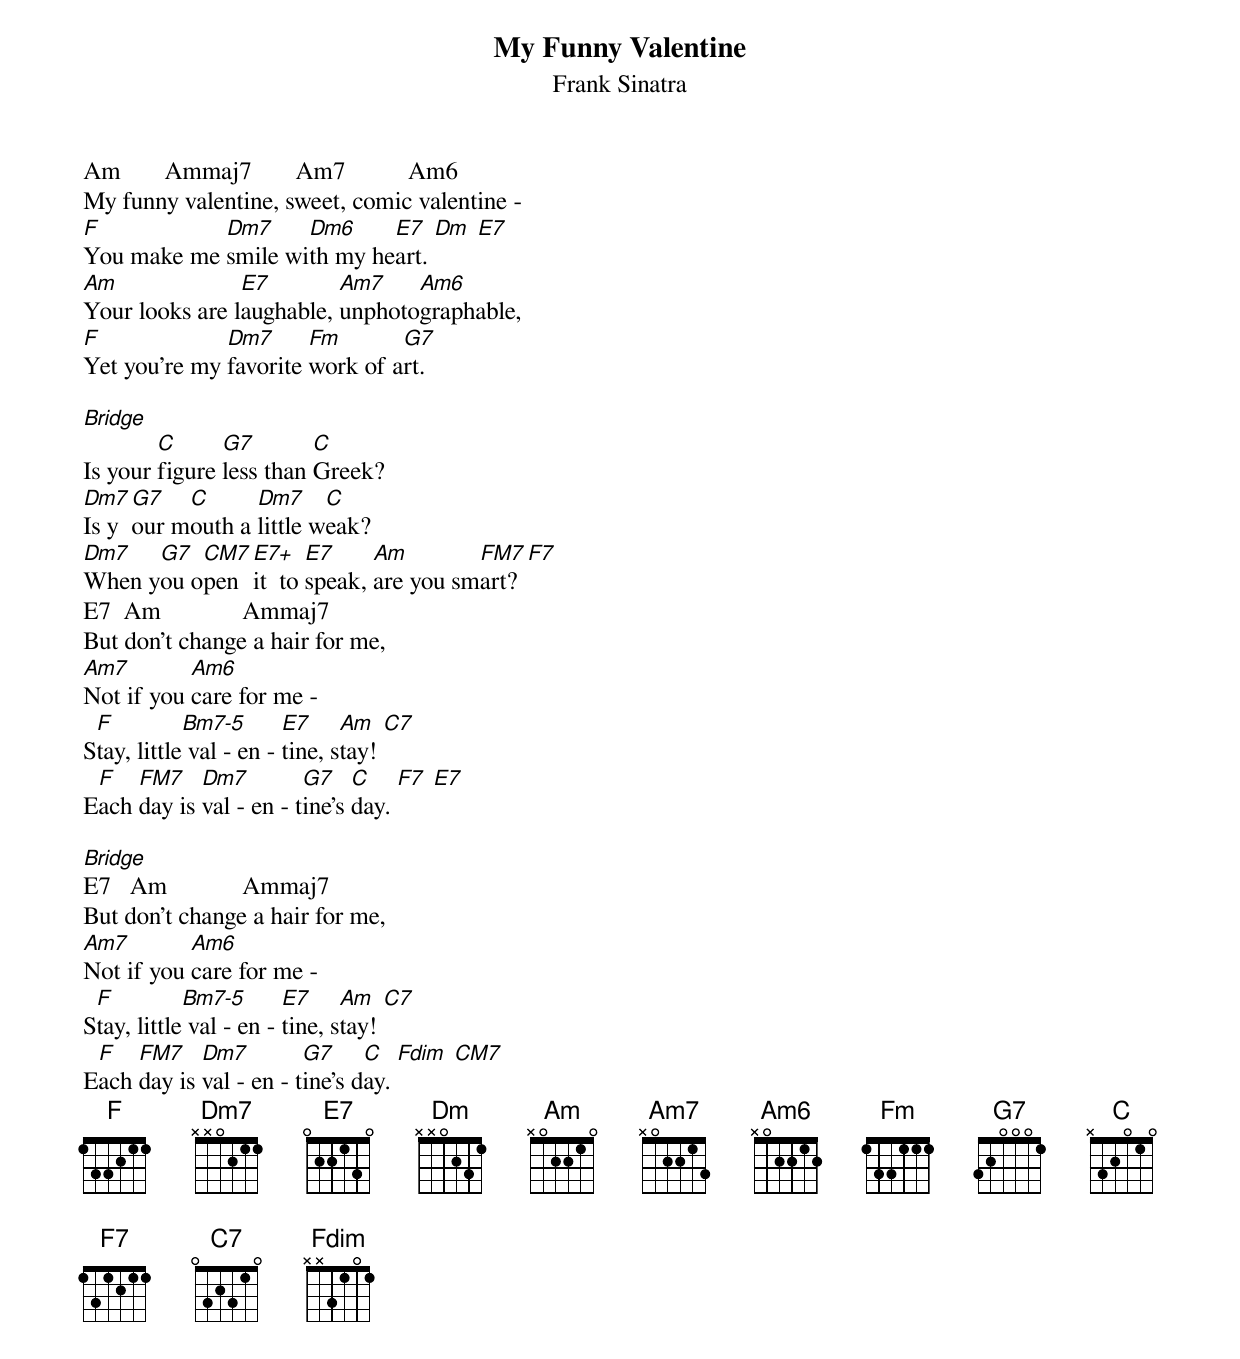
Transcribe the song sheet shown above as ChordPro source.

{title:My Funny Valentine}
{subtitle:Frank Sinatra}
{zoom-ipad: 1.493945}

Am       Ammaj7       Am7          Am6
My funny valentine, sweet, comic valentine -
[F]You make me [Dm7]smile wi[Dm6]th my he[E7]art. [Dm] [E7]
[Am]Your looks are l[E7]aughable, [Am7]unphoto[Am6]graphable,
[F]Yet you're my [Dm7]favorite [Fm]work of a[G7]rt.

[Bridge]
Is your [C]figure [G7]less than [C]Greek?
[Dm7]Is y[G7]our m[C]outh a [Dm7]little w[C]eak?
[Dm7]When y[G7]ou o[CM7]pen  [E7+]it  to [E7]speak, [Am]are you sm[FM7]art? [F7]
E7  Am             Ammaj7
But don't change a hair for me,
[Am7]Not if you [Am6]care for me -
S[F]tay, little[Bm7-5] val - en - [E7]tine, s[Am]tay! [C7]
E[F]ach [FM7]day is [Dm7]val - en - t[G7]ine's [C]day. [F7] [E7]

[Bridge]
E7   Am            Ammaj7
But don't change a hair for me,
[Am7]Not if you [Am6]care for me -
S[F]tay, little[Bm7-5] val - en - [E7]tine, s[Am]tay! [C7]
E[F]ach [FM7]day is [Dm7]val - en - t[G7]ine's d[C]ay. [Fdim] [CM7]
